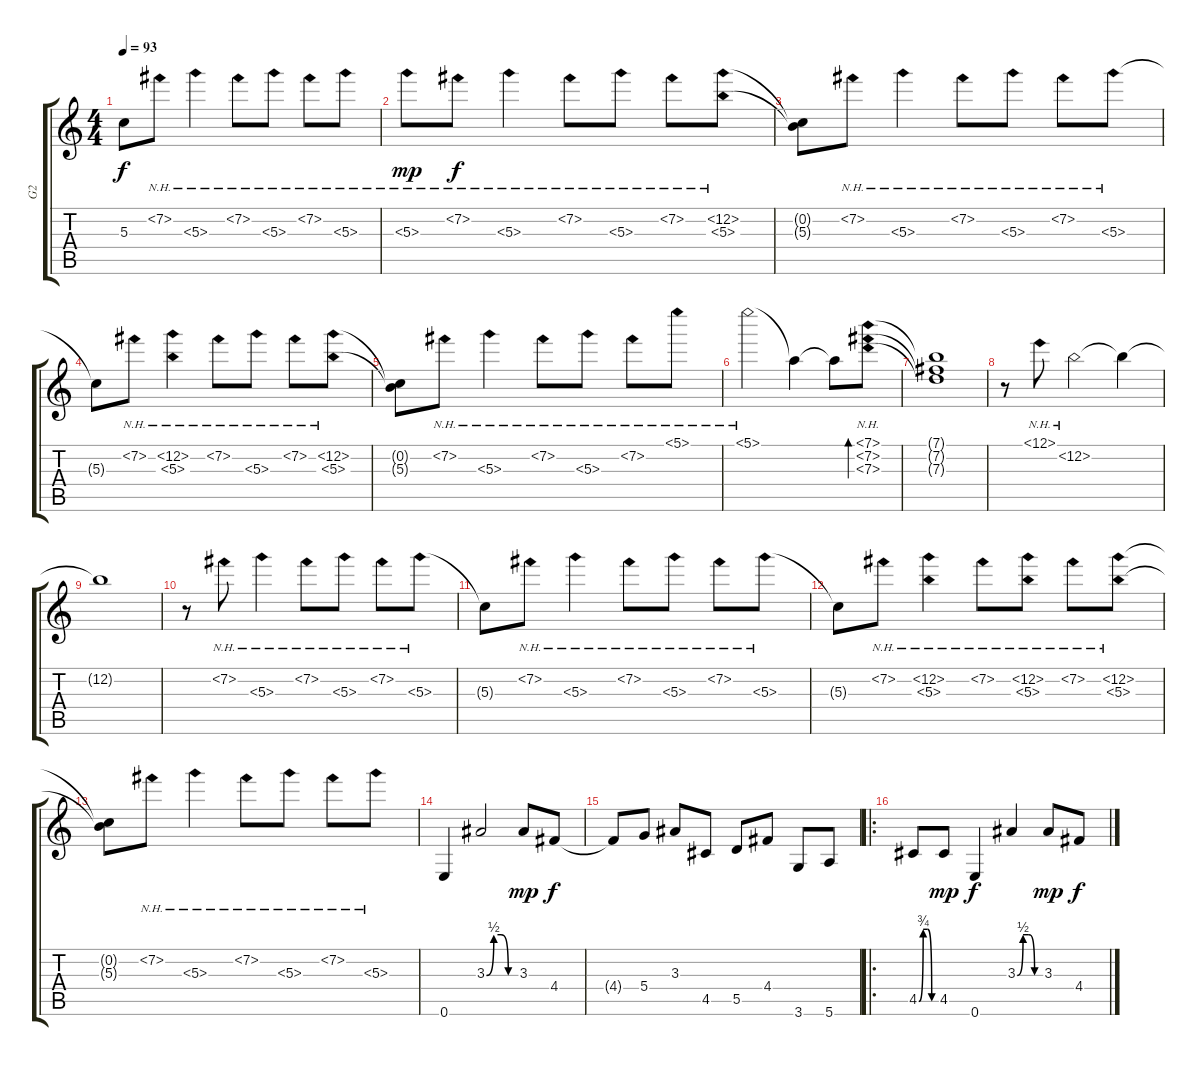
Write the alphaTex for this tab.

\track ("G2" "G2") {instrument acousticguitarsteel}
\staff {score tabs}
\tuning (E4 B3 G3 D3 A2 E2) {hide}
\ts (4 4)
\tempo 93
\clef g2
\ks c
5.3{t}.8{dy f} 7.2{nh}.8 5.3{nh}.4 7.2{nh}.8 5.3{nh}.8 7.2{nh}.8 5.3{nh}.8 |
5.3{nh}.8{dy mp} 7.2{nh}.8{dy f} 5.3{nh}.4 7.2{nh}.8 5.3{nh}.8 7.2{nh}.8 (0.2{nh} 5.3{nh}).8 |
(0.2{t} 5.3{t}).8 7.2{nh}.8 5.3{nh}.4 7.2{nh}.8 5.3{nh}.8 7.2{nh}.8 5.3{nh}.8 |
5.3{t}.8 7.2{nh}.8 (0.2{nh} 5.3{nh}).4 7.2{nh}.8 5.3{nh}.8 7.2{nh}.8 (0.2{nh} 5.3{nh}).8 |
(0.2{t} 5.3{t}).8 7.2{nh}.8 5.3{nh}.4 7.2{nh}.8 5.3{nh}.8 7.2{nh}.8 5.1{nh}.8 |
5.1{nh}.2 5.1{t}.4 5.1{t}.8 (7.1{nh} 7.2{nh} 7.3{nh}).8{bd 60} |
(7.1{t} 7.2{t} 7.3{t}).1 |
r.8 12.1{nh}.8 12.2{nh}.2 12.2{t}.4 |
12.2{t}.1 |
r.8 7.2{nh}.8 5.3{nh}.4 7.2{nh}.8 5.3{nh}.8 7.2{nh}.8 5.3{nh}.8 |
5.3{t}.8 7.2{nh}.8 5.3{nh}.4 7.2{nh}.8 5.3{nh}.8 7.2{nh}.8 5.3{nh}.8 |
5.3{t}.8 7.2{nh}.8 (0.2{nh} 5.3{nh}).4 7.2{nh}.8 (0.2{nh} 5.3{nh}).8 7.2{nh}.8 (0.2{nh} 5.3{nh}).8 |
(0.2{t} 5.3{t}).8 7.2{nh}.8 5.3{nh}.4 7.2{nh}.8 5.3{nh}.8 7.2{nh}.8 5.3{nh}.8 |
0.6.4 3.3{be (custom 0 0 15 2 30 2 45 0 60 0)}.2 3.3.8{dy mp} 4.4.8{dy f} |
4.4{t}.8 5.4.8 3.3.8 4.5.8 5.5.8 4.4.8 3.6.8 5.6.8 |
\ro
4.5{be (custom 0 0 15 3 30 3 45 0 60 0)}.8 4.5.8{dy mp} 0.6.4{dy f} 3.3{be (custom 0 0 15 2 30 2 45 0 60 0)}.4 3.3.8{dy mp} 4.4.8{dy f}
